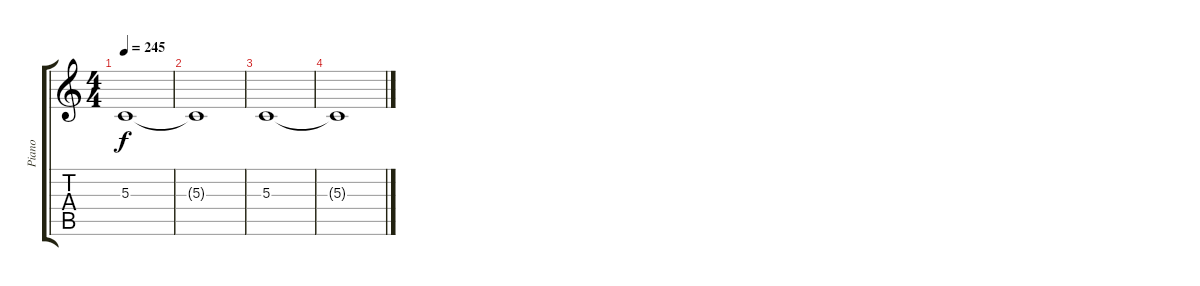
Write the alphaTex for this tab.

\track ("Piano" "Piano") {instrument electricgrandpiano}
\staff {score tabs}
\tuning (E4 B3 G3 D3 A2 E2) {hide}
\ts (4 4)
\tempo 245
\clef g2
\ks c
5.3.1{dy f} |
5.3{t}.1 |
5.3.1 |
5.3{t}.1
